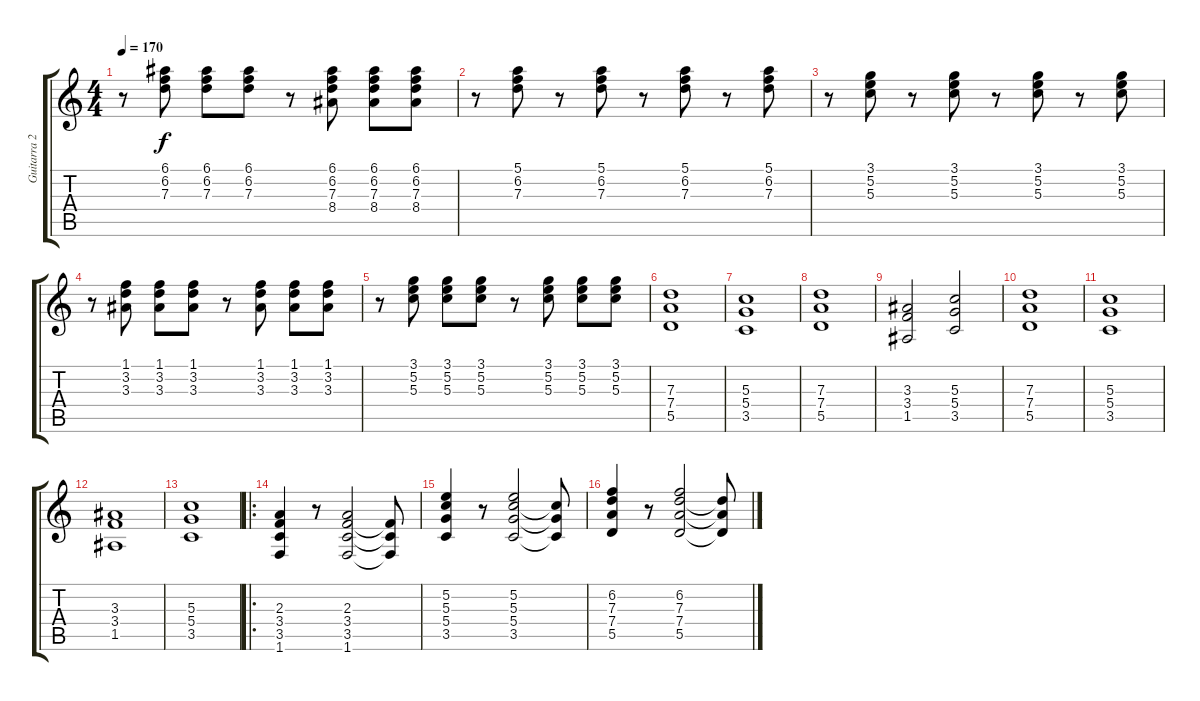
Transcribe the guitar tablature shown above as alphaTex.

\track ("Guitarra 2" "Guitarra 2") {instrument electricguitarjazz}
\staff {score tabs}
\tuning (E4 B3 G3 D3 A2 E2) {hide}
\ts (4 4)
\tempo 170
\clef g2
\ks c
r.8{dy f} (6.1 6.2 7.3).8 (6.1 6.2 7.3).8 (6.1 6.2 7.3).8 r.8 (6.1 6.2 7.3 8.4).8 (6.1 6.2 7.3 8.4).8 (6.1 6.2 7.3 8.4).8 |
r.8 (5.1 6.2 7.3).8 r.8 (5.1 6.2 7.3).8 r.8 (5.1 6.2 7.3).8 r.8 (5.1 6.2 7.3).8 |
r.8 (3.1 5.2 5.3).8 r.8 (3.1 5.2 5.3).8 r.8 (3.1 5.2 5.3).8 r.8 (3.1 5.2 5.3).8 |
r.8 (1.1 3.2 3.3).8 (1.1 3.2 3.3).8 (1.1 3.2 3.3).8 r.8 (1.1 3.2 3.3).8 (1.1 3.2 3.3).8 (1.1 3.2 3.3).8 |
r.8 (3.1 5.2 5.3).8 (3.1 5.2 5.3).8 (3.1 5.2 5.3).8 r.8 (3.1 5.2 5.3).8 (3.1 5.2 5.3).8 (3.1 5.2 5.3).8 |
(7.3 7.4 5.5).1{instrument overdrivenguitar} |
(5.3 5.4 3.5).1 |
(7.3 7.4 5.5).1 |
(3.3 3.4 1.5).2 (5.3 5.4 3.5).2 |
(7.3 7.4 5.5).1 |
(5.3 5.4 3.5).1 |
(3.3 3.4 1.5).1 |
(5.3 5.4 3.5).1 |
\ro
(2.3 3.4 3.5 1.6).4 r.8 (2.3 3.4 3.5 1.6).2 (3.4{t} 3.5{t} 1.6{t}).8 |
(5.2 5.3 5.4 3.5).4 r.8 (5.2 5.3 5.4 3.5).2 (5.3{t} 5.4{t} 3.5{t}).8 |
(6.2 7.3 7.4 5.5).4 r.8 (6.2 7.3 7.4 5.5).2 (7.3{t} 7.4{t} 5.5{t}).8
